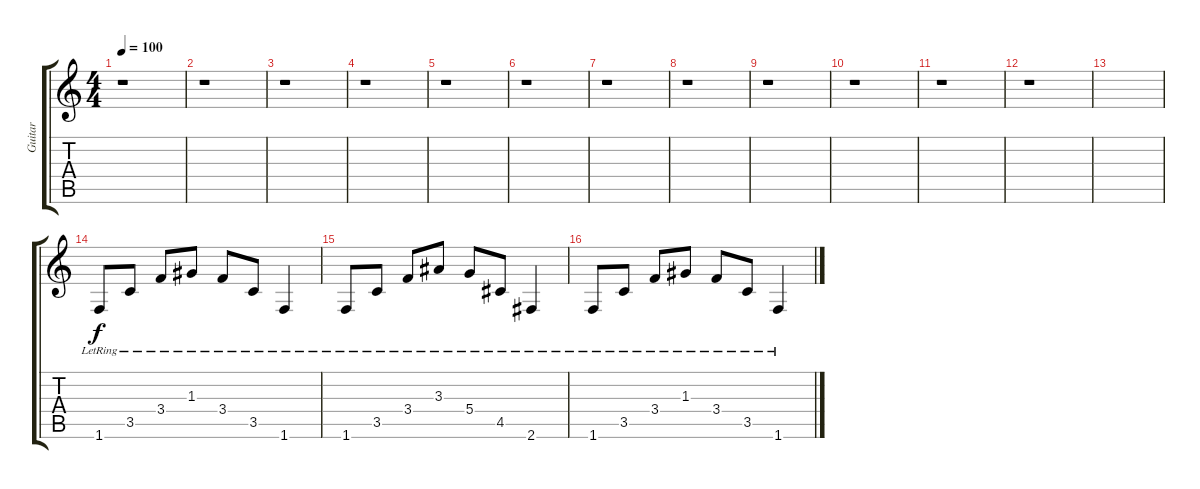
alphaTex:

\track ("Guitar" "Guitar") {instrument distortionguitar}
\staff {score tabs}
\tuning (E4 B3 G3 D3 A2 E2) {hide}
\ts (4 4)
\tempo 100
\clef g2
\ks c
r.1{dy f} |
r.1 |
r.1 |
r.1 |
r.1 |
r.1 |
r.1 |
r.1 |
r.1 |
r.1 |
r.1 |
r.1 |
|
1.6{lr}.8 3.5{lr}.8 3.4{lr}.8 1.3{lr}.8 3.4{lr}.8 3.5{lr}.8 1.6{lr}.4 |
1.6{lr}.8 3.5{lr}.8 3.4{lr}.8 3.3{lr}.8 5.4{lr}.8 4.5{lr}.8 2.6{lr}.4 |
1.6{lr}.8 3.5{lr}.8 3.4{lr}.8 1.3{lr}.8 3.4{lr}.8 3.5{lr}.8 1.6{lr}.4
